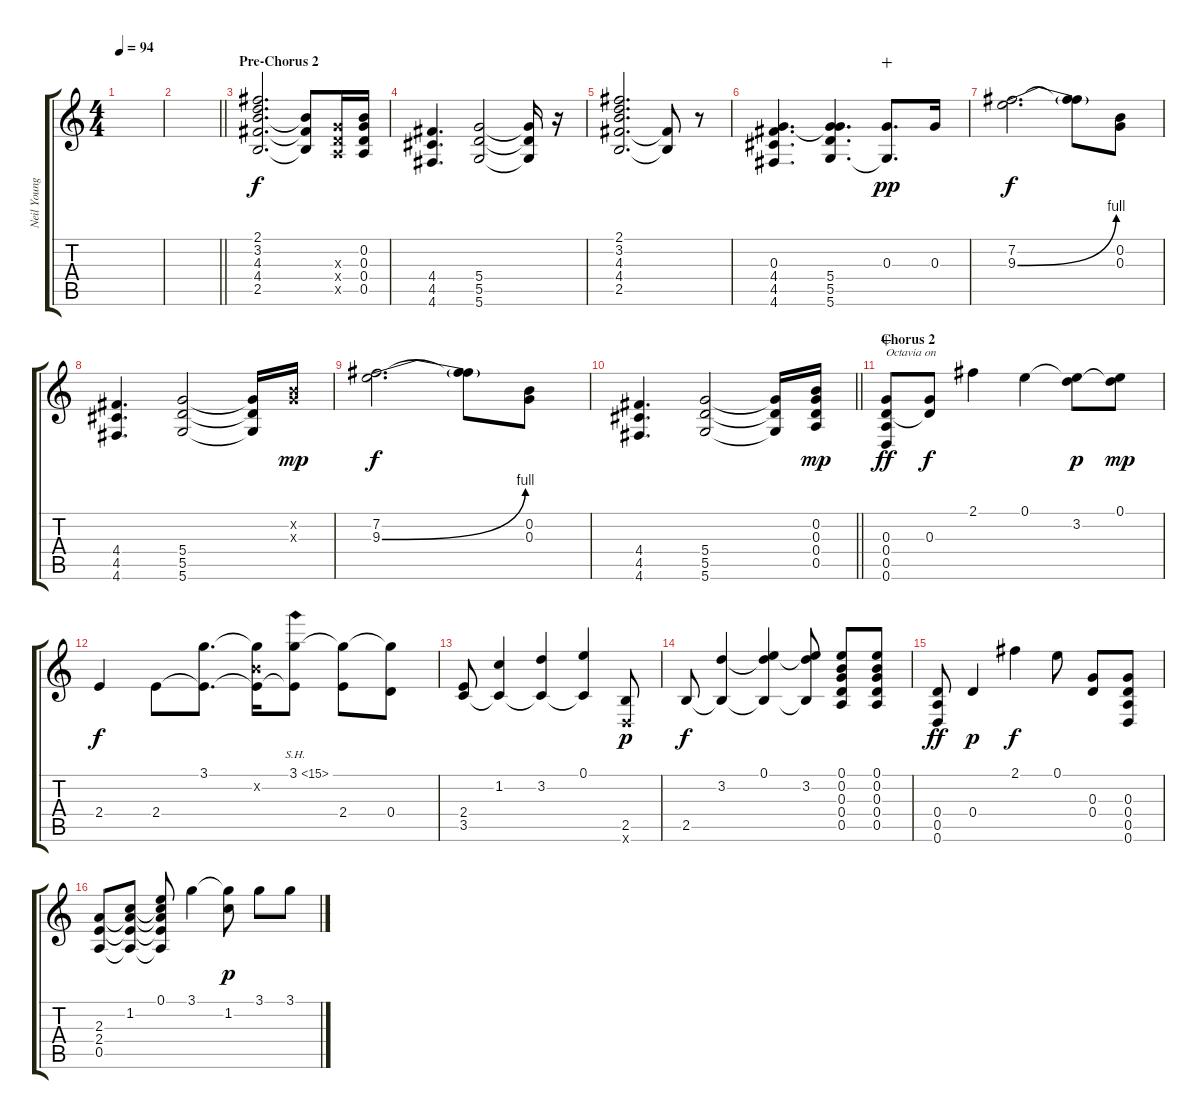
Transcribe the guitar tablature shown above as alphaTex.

\track ("Neil Young (Lead)" "Neil Young") {instrument overdrivenguitar}
\staff {score tabs}
\tuning (E4 B3 G3 D3 A2 D2) {hide}
\ts (4 4)
\tempo 94
\clef g2
\ks c
|
\barLineRight lightlight
|
\section ("" "Pre-Chorus 2")
(2.1 3.2 4.3 4.4 2.5).2{d volume 9 instrument overdrivenguitar} (4.3{t} 4.4{t} 2.5{t}).8 (0.3{x} 0.4{x} 0.5{x}).16 (0.2 0.3 0.4 0.5).16 |
(4.4 4.5 4.6).4{d} (5.4 5.5 5.6).2 (5.4{t} 5.5{t} 5.6{t}).16 r.16 |
(2.1 3.2 4.3 4.4 2.5).2{d} (4.4{t} 2.5{t}).8 r.8 |
(0.3 4.4 4.5 4.6).4{d} (0.3{t} 5.4 5.5 5.6).4{d} (0.3 5.6{t}).8{d dy pp wahc} 0.3.16 |
(7.2 9.3{be (bend 0 0 60 4)}).2{d dy f} (7.2{t} 9.3{t}).8 (0.2 0.3).8 |
(4.4 4.5 4.6).4{d} (5.4 5.5 5.6).2 (5.4{t} 5.5{t} 5.6{t}).16 (0.2{x} 0.3{x}).16{dy mp} |
(7.2 9.3{be (bend 0 0 60 4)}).2{d dy f} (7.2{t} 9.3{t}).8 (0.2 0.3).8 |
\barLineRight lightlight
(4.4 4.5 4.6).4{d} (5.4 5.5 5.6).2 (5.4{t} 5.5{t} 5.6{t}).16 (0.2 0.3 0.4 0.5).16{dy mp} |
\section ("" "Chorus 2")
(0.3 0.4 0.5 0.6).8{txt "Octavia on" dy ff volume 9 instrument overdrivenguitar wahc} (0.3 0.4{t}).8{dy f} 2.1.4 0.1.4 (0.1{t} 3.2).8{dy p} (0.1 3.2{t}).8{dy mp} |
2.4.4{dy f} 2.4.8 (3.1 2.4{t}).8{d} (3.1{t} 0.2{x} 2.4{t}).16 (3.1{sh 12} 2.4{t}).8 (3.1{t} 2.4).8 (3.1{t} 0.4).8 |
(2.4 3.5).8 (1.2 3.5{t}).4 (3.2 3.5{t}).4 (0.1 3.5{t}).4 (2.5 0.6{x}).8{dy p} |
2.5.8{dy f} (3.2 2.5{t}).4 (0.1 3.2{t} 2.5{t}).4 (0.1{t} 3.2 2.5{t}).8 (0.1 0.2 0.3 0.4 0.5).8 (0.1 0.2 0.3 0.4 0.5).8 |
(0.4 0.5 0.6).8{dy ff} 0.4.4{dy p} 2.1.4{dy f} 0.1.8 (0.3 0.4).8 (0.3 0.4 0.5 0.6).8 |
(2.3 2.4 0.5).8 (1.2 2.3{t} 2.4{t} 0.5{t}).8 (0.1 1.2{t} 2.3{t} 2.4{t} 0.5{t}).8 3.1.4 (3.1{t} 1.2).8{dy p} 3.1.8 3.1.8
